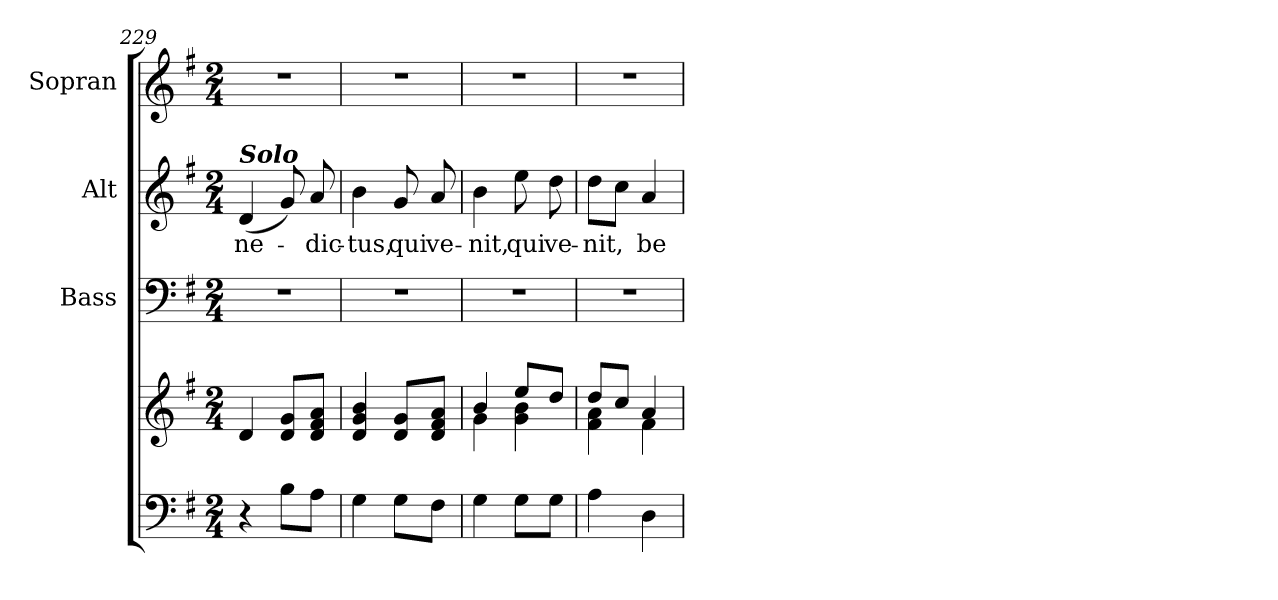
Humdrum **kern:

**kern	**kern	**kern	**kern	**text	**kern
*part4	*part4	*part3	*part2	*part2	*part1
*staff5	*staff4	*staff3	*staff2	*staff2	*staff1
*	*	*I"Bass	*I"Alt	*	*I"Sopran
*	*	*I'B.	*I'A.	*	*I'S.
!!LO:LB:g=z
*clefF4	*clefG2	*clefF4	*clefG2	*	*clefG2
*k[f#]	*k[f#]	*k[f#]	*k[f#]	*	*k[f#]
*G:	*G:	*G:	*G:	*	*G:
*M2/4	*M2/4	*M2/4	*M2/4	*	*M2/4
=229	=229	=229	=229	=229	=229
!	!	!	!LO:TX:a:Bi:t=Solo	!	!
!	!	!	!	!LO:LY:b	!
4r	4d/	2r	(<4d/	-ne-	2r
8B\L	8d/ 8g/L	.	8g/)	.	.
!	!	!	!	!LO:LY:b	!
8A\J	8d/ 8f#/ 8a/J	.	8a/	-dic-	.
=230	=230	=230	=230	=230	=230
!	!	!	!	!LO:LY:b	!
4G\	4d/ 4g/ 4b/	2r	4b\	-tus,	2r
!	!	!	!	!LO:LY:b	!
8G\L	8d/ 8g/L	.	8g/	qui	.
!	!	!	!	!LO:LY:b	!
8F#\J	8d/ 8f#/ 8a/J	.	8a/	ve-	.
=231	=231	=231	=231	=231	=231
*	*^	*	*	*	*
!	!	!	!	!	!LO:LY:b	!
4G\	4b/	4g\	2r	4b\	-nit,	2r
!	!	!	!	!	!LO:LY:b	!
8G\L	8ee/L	4g\ 4b\	.	8ee\	qui	.
!	!	!	!	!	!LO:LY:b	!
8G\J	8dd/J	.	.	8dd\	ve-	.
=232	=232	=232	=232	=232	=232	=232
!	!	!	!	!	!LO:LY:b	!
4A\	8dd/L	4f#\ 4a\	2r	8dd\L	-nit,	2r
.	8cc/J	.	.	8cc\J	.	.
!	!	!	!	!	!LO:LY:b	!
4D\	4a/	4f#\	.	4a/	be-	.
*	*v	*v	*	*	*	*
=	=	=	=	=	=
*-	*-	*-	*-	*-	*-
